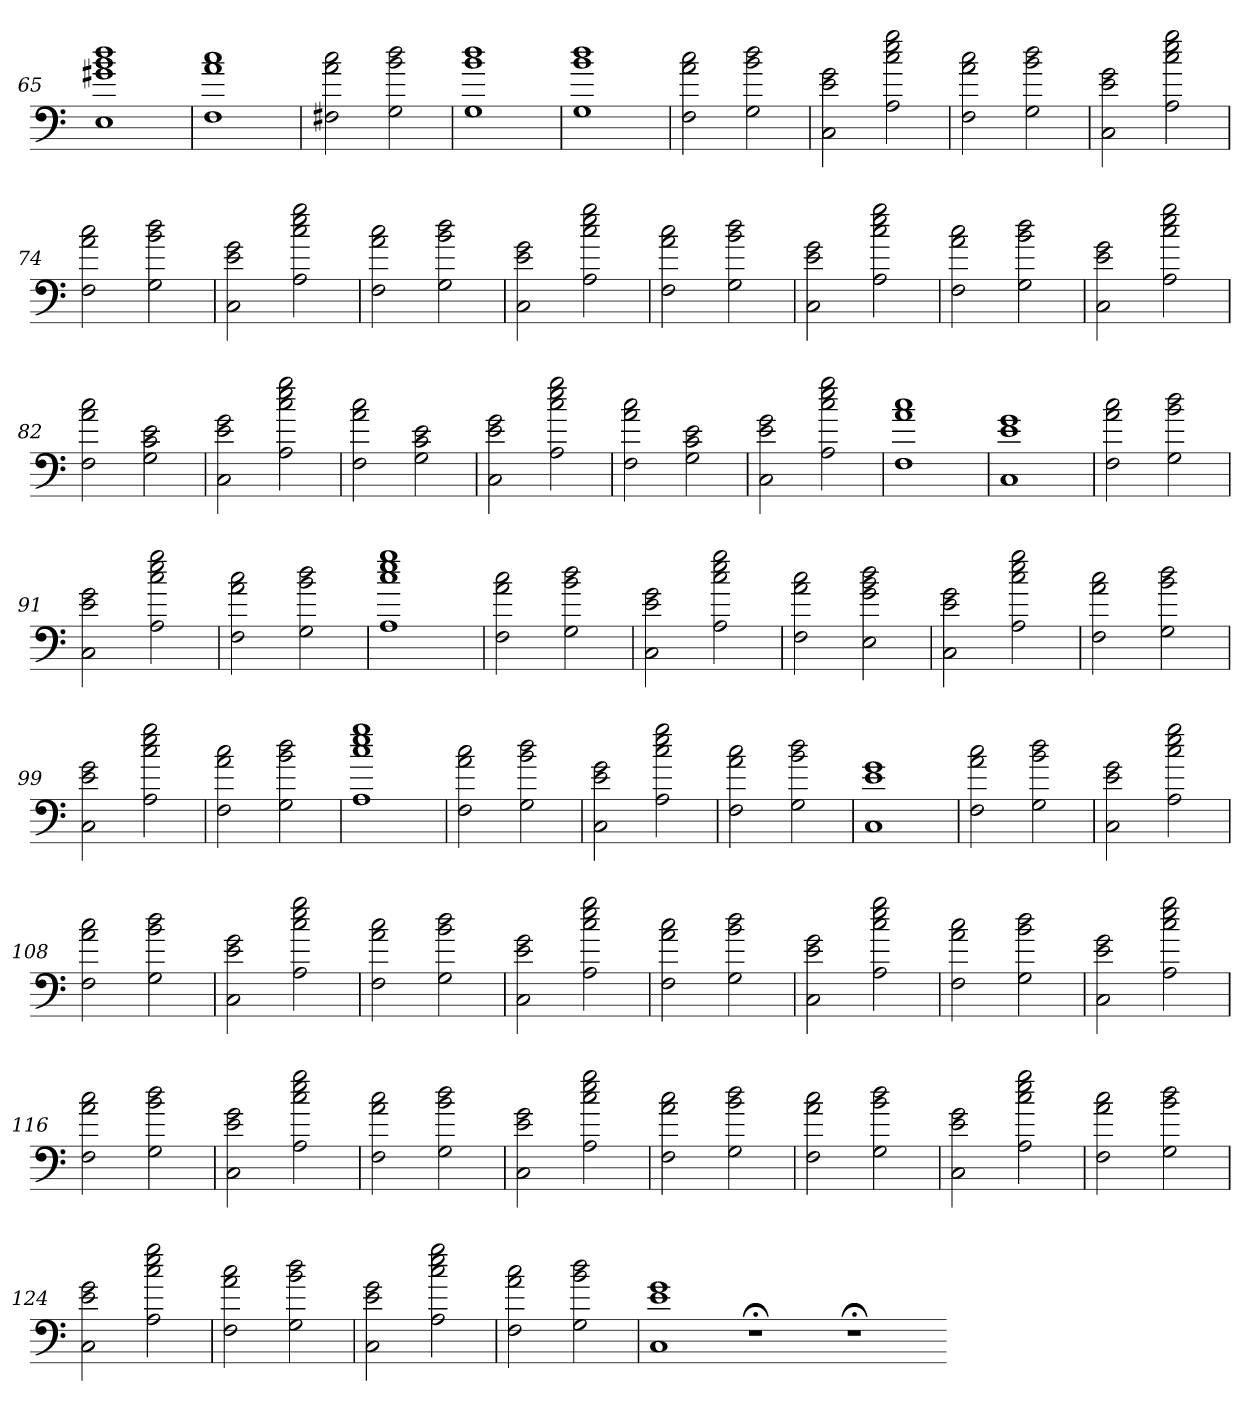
**kern
*part1
*staff1
=65
1E 1g#X 1b 1dd
=66
1F 1a 1cc
=67
2F#X 2a 2cc
2G 2b 2dd
=68
1G 1b 1dd
=69
1G 1b 1dd
=70
2F 2a 2cc
2G 2b 2dd
=71
2C 2e 2g
2A 2cc 2ee 2gg
=72
2F 2a 2cc
2G 2b 2dd
=73
2C 2e 2g
2A 2cc 2ee 2gg
=74
2F 2a 2cc
2G 2b 2dd
=75
2C 2e 2g
2A 2cc 2ee 2gg
=76
2F 2a 2cc
2G 2b 2dd
=77
2C 2e 2g
2A 2cc 2ee 2gg
=78
2F 2a 2cc
2G 2b 2dd
=79
2C 2e 2g
2A 2cc 2ee 2gg
=80
2F 2a 2cc
2G 2b 2dd
=81
2C 2e 2g
2A 2cc 2ee 2gg
=82
2F 2a 2cc
2G 2c 2e
=83
2C 2e 2g
2A 2cc 2ee 2gg
=84
2F 2a 2cc
2G 2c 2e
=85
2C 2e 2g
2A 2cc 2ee 2gg
=86
2F 2a 2cc
2G 2c 2e
=87
2C 2e 2g
2A 2cc 2ee 2gg
=88
1F 1a 1cc
=89
1C 1e 1g
=90
2F 2a 2cc
2G 2b 2dd
=91
2C 2e 2g
2A 2cc 2ee 2gg
=92
2F 2a 2cc
2G 2b 2dd
=93
1A 1cc 1ee 1gg
=94
2F 2a 2cc
2G 2b 2dd
=95
2C 2e 2g
2A 2cc 2ee 2gg
=96
2F 2a 2cc
2E 2g 2b 2dd
=97
2C 2e 2g
2A 2cc 2ee 2gg
=98
2F 2a 2cc
2G 2b 2dd
=99
2C 2e 2g
2A 2cc 2ee 2gg
=100
2F 2a 2cc
2G 2b 2dd
=101
1A 1cc 1ee 1gg
=102
2F 2a 2cc
2G 2b 2dd
=103
2C 2e 2g
2A 2cc 2ee 2gg
=104
2F 2a 2cc
2G 2b 2dd
=105
1C 1e 1g
=106
2F 2a 2cc
2G 2b 2dd
=107
2C 2e 2g
2A 2cc 2ee 2gg
=108
2F 2a 2cc
2G 2b 2dd
=109
2C 2e 2g
2A 2cc 2ee 2gg
=110
2F 2a 2cc
2G 2b 2dd
=111
2C 2e 2g
2A 2cc 2ee 2gg
=112
2F 2a 2cc
2G 2b 2dd
=113
2C 2e 2g
2A 2cc 2ee 2gg
=114
2F 2a 2cc
2G 2b 2dd
=115
2C 2e 2g
2A 2cc 2ee 2gg
=116
2F 2a 2cc
2G 2b 2dd
=117
2C 2e 2g
2A 2cc 2ee 2gg
=118
2F 2a 2cc
2G 2b 2dd
=119
2C 2e 2g
2A 2cc 2ee 2gg
=120
2F 2a 2cc
2G 2b 2dd
=121
2F 2a 2cc
2G 2b 2dd
=122
2C 2e 2g
2A 2cc 2ee 2gg
=123
2F 2a 2cc
2G 2b 2dd
=124
2C 2e 2g
2A 2cc 2ee 2gg
=125
2F 2a 2cc
2G 2b 2dd
=126
2C 2e 2g
2A 2cc 2ee 2gg
=127
2F 2a 2cc
2G 2b 2dd
=128
1C 1e 1g
1r;<
1r;<
=-
*-
